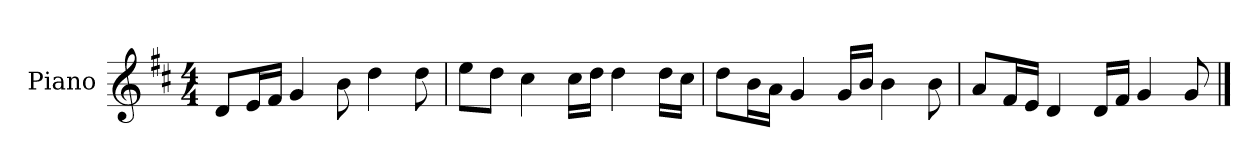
**kern
*part1
*staff1
*I"Piano
*I'P-no
*clefG2
*k[f#c#]
*M4/4
*MM90
=1
8d/L
16e/L
16f#/JJ
4g/
8b\
4dd\
8dd\
=2
8ee\L
8dd\J
4cc#\
16cc#\LL
16dd\JJ
4dd\
16dd\LL
16cc#\JJ
=3
8dd\L
16b\L
16a\JJ
4g/
16g/LL
16b/JJ
4b\
8b\
=4
8a/L
16f#/L
16e/JJ
4d/
16d/LL
16f#/JJ
4g/
8g/
==
*-
